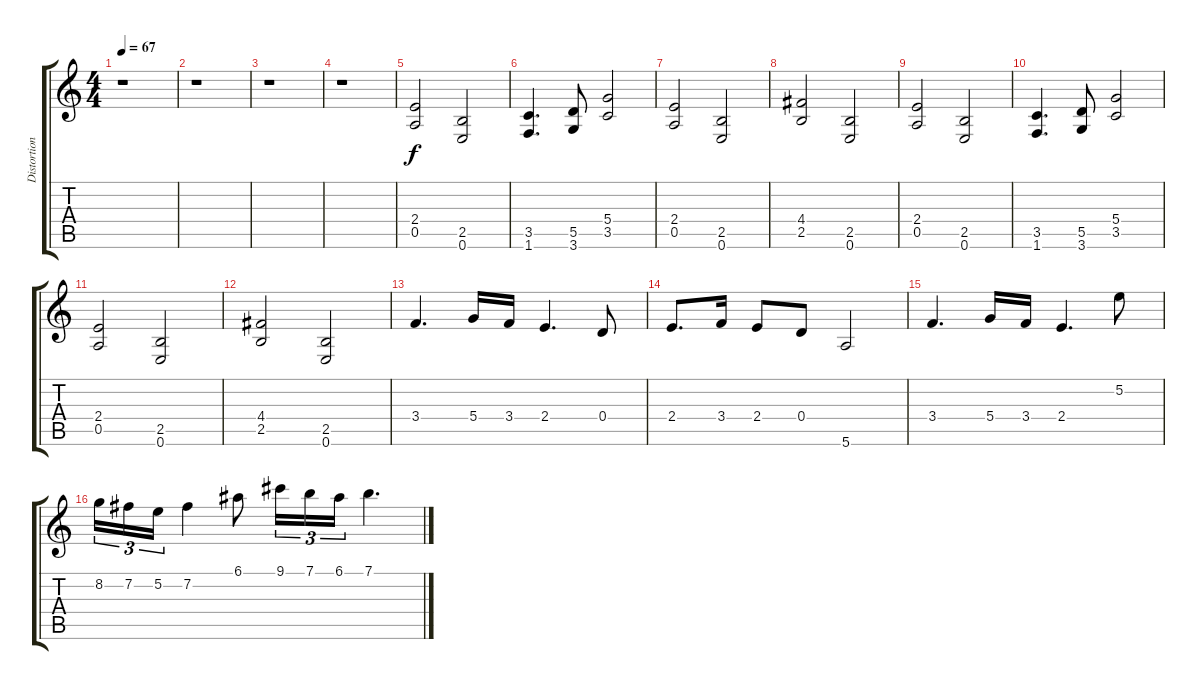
\track ("Distortion Guitar" "Distortion") {instrument distortionguitar}
\staff {score tabs}
\tuning (E4 B3 G3 D3 A2 E2) {hide}
\ts (4 4)
\tempo 67
\clef g2
\ks c
r.1{dy f} |
r.1 |
r.1 |
r.1 |
(2.4 0.5).2 (2.5 0.6).2 |
(3.5 1.6).4{d} (5.5 3.6).8 (5.4 3.5).2 |
(2.4 0.5).2 (2.5 0.6).2 |
(4.4 2.5).2 (2.5 0.6).2 |
(2.4 0.5).2 (2.5 0.6).2 |
(3.5 1.6).4{d} (5.5 3.6).8 (5.4 3.5).2 |
(2.4 0.5).2 (2.5 0.6).2 |
(4.4 2.5).2 (2.5 0.6).2 |
3.4.4{d} 5.4.16 3.4.16 2.4.4{d} 0.4.8 |
2.4.8{d} 3.4.16 2.4.8 0.4.8 5.6.2 |
3.4.4{d} 5.4.16 3.4.16 2.4.4{d} 5.2.8 |
8.2.16{tu (3 2)} 7.2.16{tu (3 2)} 5.2.16{tu (3 2)} 7.2.4 6.1.8 9.1.16{tu (3 2)} 7.1.16{tu (3 2)} 6.1.16{tu (3 2)} 7.1.4{d}
